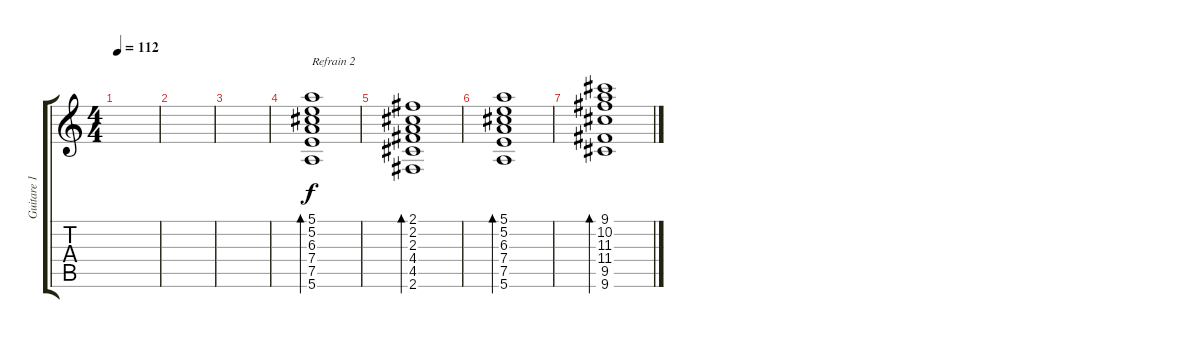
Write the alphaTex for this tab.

\track ("Guitare 1" "Guitare 1") {instrument electricguitarclean}
\staff {score tabs}
\tuning (E4 B3 G3 D3 A2 E2) {hide}
\ts (4 4)
\tempo 112
\clef g2
\ks c
|
|
|
(5.1 5.2 6.3 7.4 7.5 5.6).1{bd 480 txt "Refrain 2"} |
(2.1 2.2 2.3 4.4 4.5 2.6).1{bd 480} |
(5.1 5.2 6.3 7.4 7.5 5.6).1{bd 480} |
(9.1 10.2 11.3 11.4 9.5 9.6).1{bd 240}
